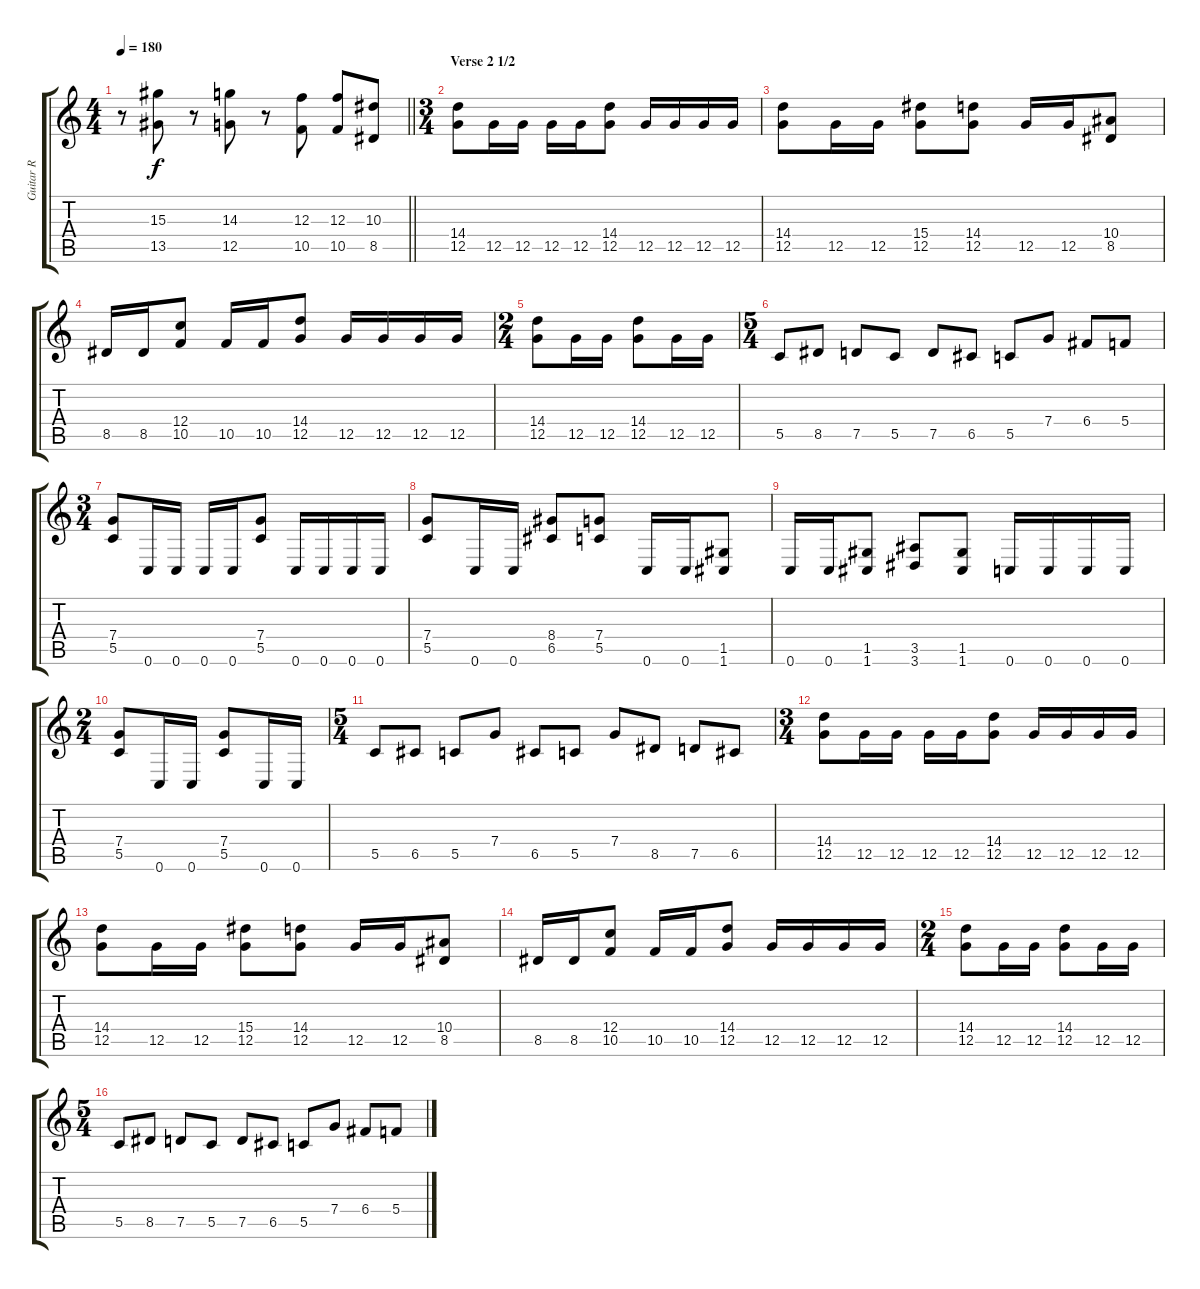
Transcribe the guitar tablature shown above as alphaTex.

\track ("Guitar R" "Guitar R") {instrument distortionguitar}
\staff {score tabs}
\tuning (D4 A3 F3 C3 G2 C2) {hide}
\ts (4 4)
\tempo 180
\clef g2
\barLineRight lightlight
\ks c
r.8{dy f} (15.3 13.5).8 r.8 (14.3 12.5).8 r.8 (12.3 10.5).8 (12.3 10.5).8 (10.3 8.5).8 |
\ts (3 4)
\section ("" "Verse 2 1/2")
(14.4 12.5).8 12.5.16 12.5.16 12.5.16 12.5.16 (14.4 12.5).8 12.5.16 12.5.16 12.5.16 12.5.16 |
(14.4 12.5).8 12.5.16 12.5.16 (15.4 12.5).8 (14.4 12.5).8 12.5.16 12.5.16 (10.4 8.5).8 |
8.5.16 8.5.16 (12.4 10.5).8 10.5.16 10.5.16 (14.4 12.5).8 12.5.16 12.5.16 12.5.16 12.5.16 |
\ts (2 4)
(14.4 12.5).8 12.5.16 12.5.16 (14.4 12.5).8 12.5.16 12.5.16 |
\ts (5 4)
5.5.8 8.5.8 7.5.8 5.5.8 7.5.8 6.5.8 5.5.8 7.4.8 6.4.8 5.4.8 |
\ts (3 4)
(7.4 5.5).8 0.6.16 0.6.16 0.6.16 0.6.16 (7.4 5.5).8 0.6.16 0.6.16 0.6.16 0.6.16 |
(7.4 5.5).8 0.6.16 0.6.16 (8.4 6.5).8 (7.4 5.5).8 0.6.16 0.6.16 (1.5 1.6).8 |
0.6.16 0.6.16 (1.5 1.6).8 (3.5 3.6).8 (1.5 1.6).8 0.6.16 0.6.16 0.6.16 0.6.16 |
\ts (2 4)
(7.4 5.5).8 0.6.16 0.6.16 (7.4 5.5).8 0.6.16 0.6.16 |
\ts (5 4)
5.5.8 6.5.8 5.5.8 7.4.8 6.5.8 5.5.8 7.4.8 8.5.8 7.5.8 6.5.8 |
\ts (3 4)
(14.4 12.5).8 12.5.16 12.5.16 12.5.16 12.5.16 (14.4 12.5).8 12.5.16 12.5.16 12.5.16 12.5.16 |
(14.4 12.5).8 12.5.16 12.5.16 (15.4 12.5).8 (14.4 12.5).8 12.5.16 12.5.16 (10.4 8.5).8 |
8.5.16 8.5.16 (12.4 10.5).8 10.5.16 10.5.16 (14.4 12.5).8 12.5.16 12.5.16 12.5.16 12.5.16 |
\ts (2 4)
(14.4 12.5).8 12.5.16 12.5.16 (14.4 12.5).8 12.5.16 12.5.16 |
\ts (5 4)
5.5.8 8.5.8 7.5.8 5.5.8 7.5.8 6.5.8 5.5.8 7.4.8 6.4.8 5.4.8
